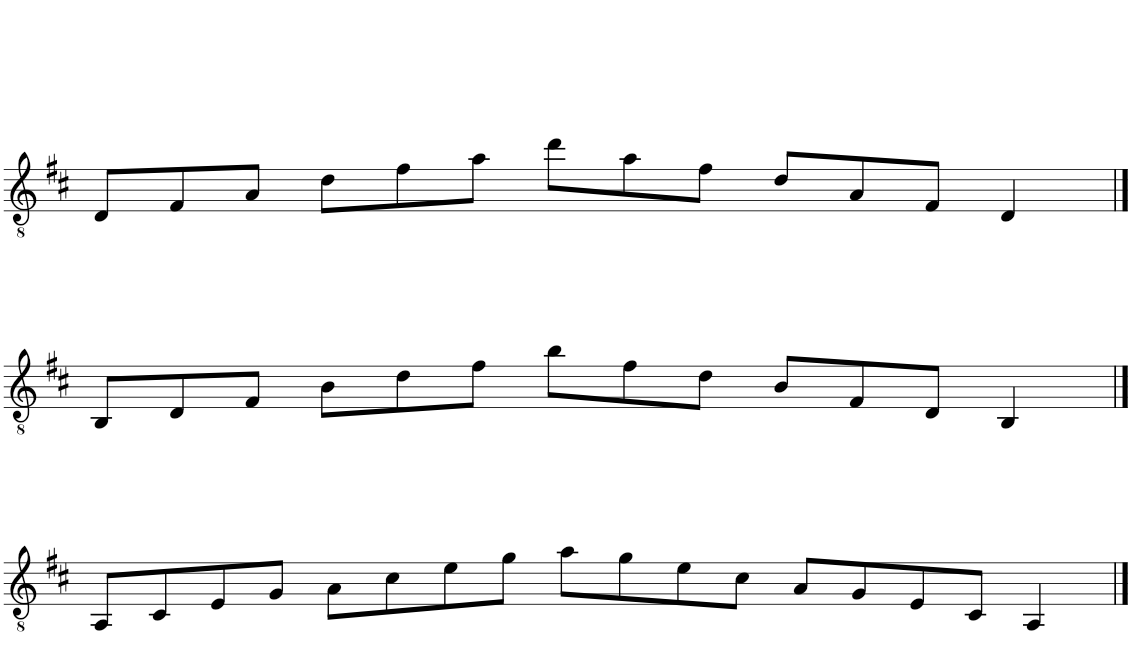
**kern
*part1
*staff1
*I"Guitar
*I'Guit.
!!LO:PB:g=z
*clefGv2
*k[f#c#]
*M4/4
=1
8D/L
8F#/
8A/J
8d\L
8f#\
8a\J
8dd\L
8a\
8f#\J
8d/L
8A/
8F#/J
4D/
!!LO:LB:g=z
==1
8BB/L
8D/
8F#/J
8B\L
8d\
8f#\J
8b\L
8f#\
8d\J
8B/L
8F#/
8D/J
4BB/
!!LO:LB:g=z
==1
8AA/L
8C#/
8E/
8G/J
8A\L
8c#\
8e\
8g\J
8a\L
8g\
8e\
8c#\J
8A/L
8G/
8E/
8C#/J
4AA/
==
*-
